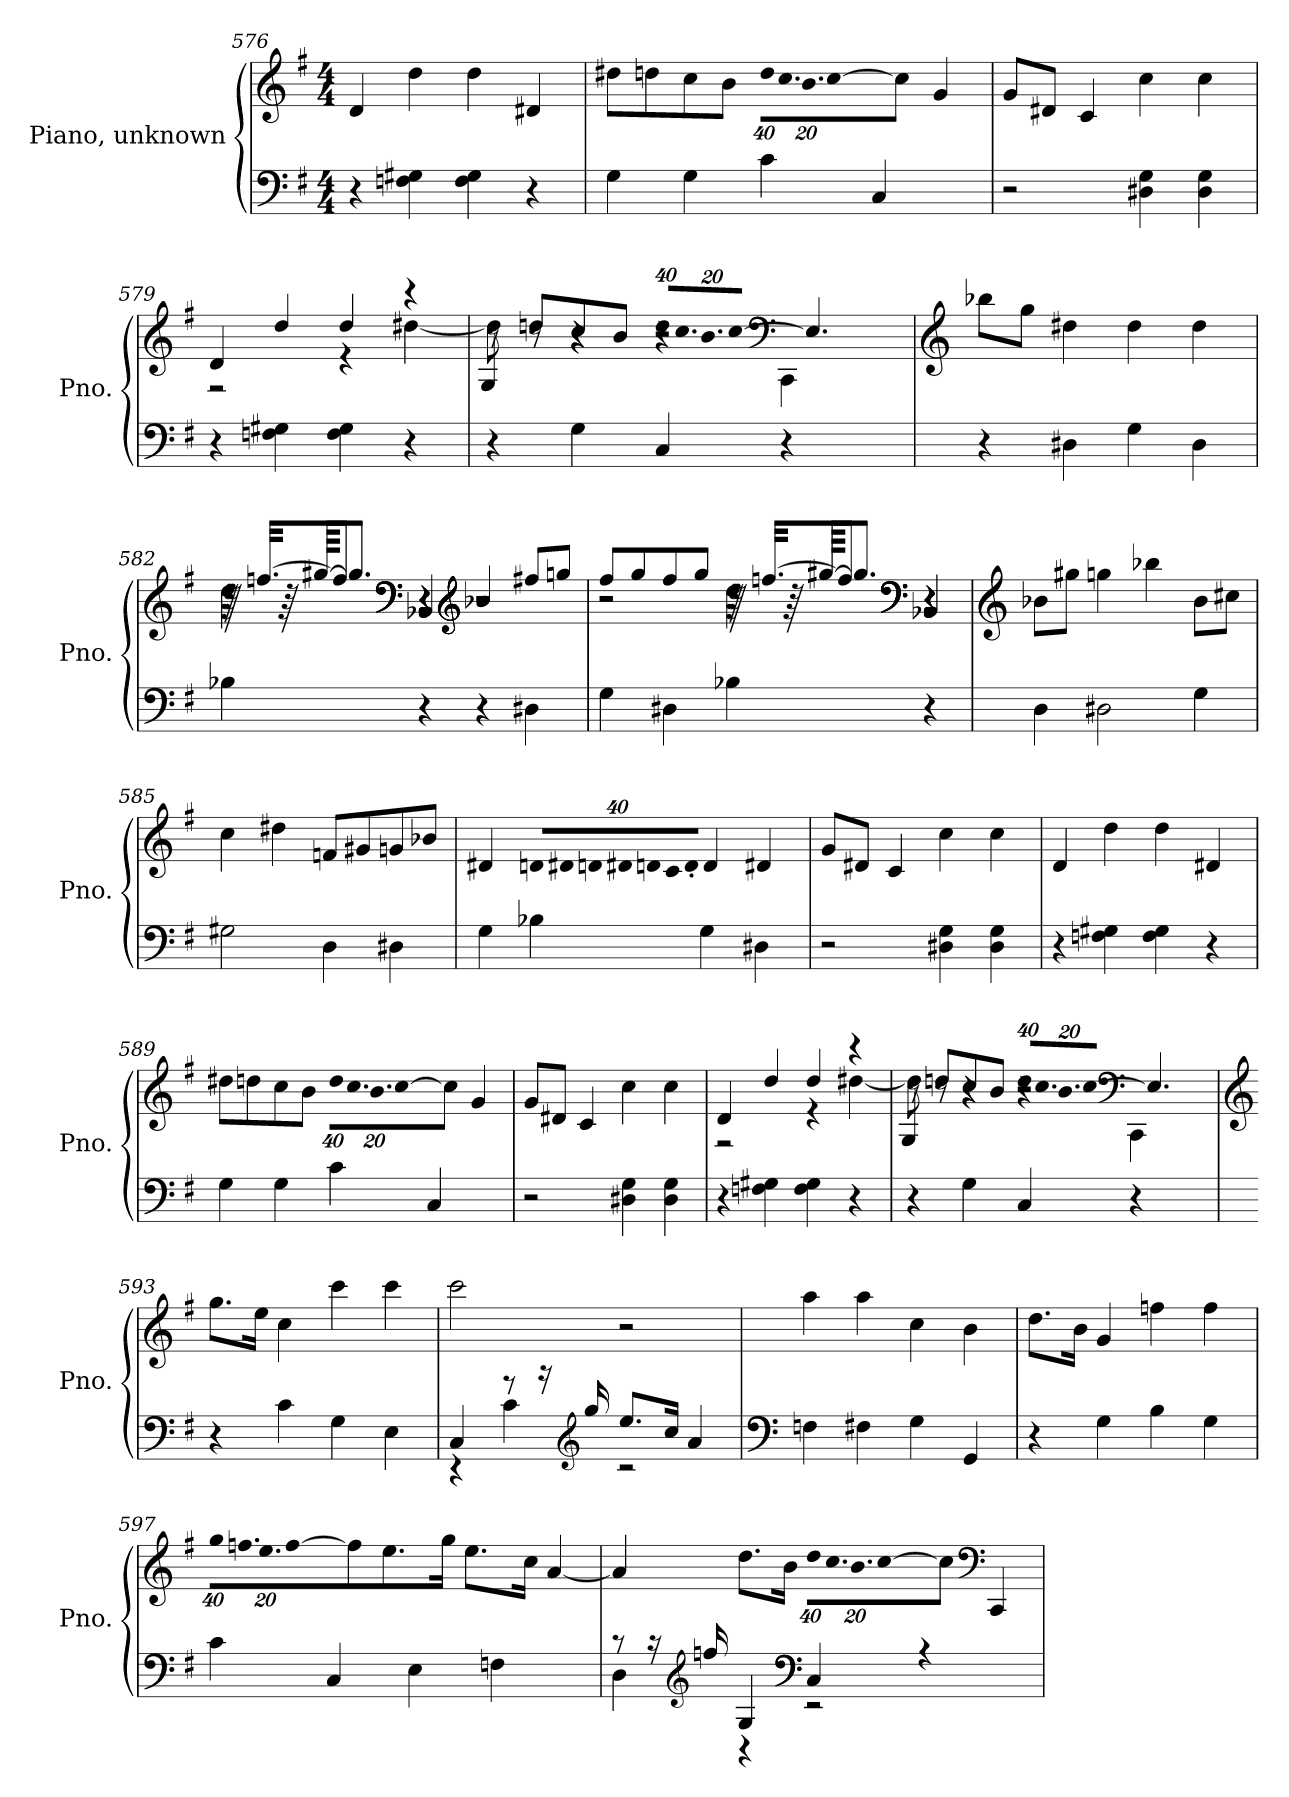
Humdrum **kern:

**kern	**kern
*part1	*part1
*staff2	*staff1
*I"Piano, unknown	*
*I'Pno.	*
!!LO:LB:g=z
*clefF4	*clefG2
*k[f#]	*k[f#]
*M4/4	*M4/4
=576	=576
4r	4d/
4Fn\ 4G#X\	4dd\
4F\ 4G#\	4dd\
4r	4d#X/
=577	=577
4G\	8dd#X\L
.	8ddn\
4G\	8cc\
.	8b\J
*	*Xbrackettup
!	!LO:N:vis=32
4c\	640%23dd\LLL
!	!LO:N:vis=64.
.	640%17cc\L
!	!LO:N:vis=64.
.	640%17b\J
!	!LO:N:vis=32
.	[640%23cc\JJ
.	8cc\J]
4C/	4g/
=578	=578
2r	8g/L
.	8d#X/J
.	4c/
4D#X\ 4G\	4cc\
4D#\ 4G\	4cc\
=579	=579
*	*^
4r	4d/	2r
4Fn\ 4G#X\	4dd/	.
4F\ 4G#\	4dd/	4r
4r	4r	[4dd#X\
!!LO:PB:g=z
=580	=580	=580
*	*	*^
4r	8r	8dd#\]	4G/
.	8ddn/L	8r	.
4G\	8cc/	4r	4r
.	8b/J	.	.
!	!LO:N:vis=32	!	!
4C/	640%23dd/LLL	4r	2r
!	!LO:N:vis=64.	!	!
.	640%17cc/L	.	.
!	!LO:N:vis=64.	!	!
.	640%17b/J	.	.
!	!LO:N:vis=32	!	!
.	[640%23cc/JJJ	.	.
.	4.cc/]	.	.
*	*clefF4	*	*
4r	.	4CC\	.
*	*v	*v	*v
=581	=581
*	*clefG2
4r	8bb-X\L
.	8gg\J
4D#X\	4dd#X\
4G\	4dd#\
4D#\	4dd#\
=582	=582
*	*^
*	*	*^
4B-X\	64r	4dd\	32r
.	[32.ffn/KKL	.	.
.	.	.	64r
.	.	.	[64gg#X/KKKL
.	8.ff/J]	.	8.gg#/J]
*	*clefF4	*	*
4r	4r	4r	4BB-X/
*	*clefG2	*	*
4r	2r	2r	4b-X/
4D#X\	.	.	8ff#X/L
.	.	.	8ggn/J
!!LO:LB:g=z	!!	!!
=583	=583	=583	=583
4G\	2r	2r	8ff#/L
.	.	.	8gg/
4D#X\	.	.	8ff#/
.	.	.	8gg/J
4B-X\	64r	4dd\	32r
.	[32.ffn/KKL	.	.
.	.	.	64r
.	.	.	[64gg#X/KKKL
.	8.ff/J]	.	8.gg#/J]
*	*clefF4	*	*
4r	4r	4r	4BB-X/
*	*v	*v	*v
=584	=584
*	*clefG2
4D\	8b-X\L
.	8gg#X\J
2D#X\	4ggn\
.	4bb-X\
4G\	8b-\L
.	8cc#X\J
=585	=585
2G#X\	4cc\
.	4dd#X\
4D\	8fn/L
.	8g#X/
4D#X\	8gn/
.	8b-X/J
!!LO:LB:g=z
=586	=586
4G\	4d#X/
!	!LO:N:vis=32
4B-X\	640%23dn/LLL
!	!LO:N:vis=32
.	640%23d#X/
!	!LO:N:vis=32
.	640%23dn/
!	!LO:N:vis=32
.	640%23d#X/
!	!LO:N:vis=32
.	640%23dn/
!	!LO:N:vis=32
.	640%23c/
!	!LO:N:vis=32
.	640%23d'/JJJ
4G\	.
.	4d/
4D#X\	.
.	4d#X/
640ryy	.
=587	=587
2r	8g/L
.	8d#X/J
.	4c/
4D#X\ 4G\	4cc\
4D#\ 4G\	4cc\
=588	=588
4r	4d/
4Fn\ 4G#X\	4dd\
4F\ 4G#\	4dd\
4r	4d#X/
=589	=589
4G\	8dd#X\L
.	8ddn\
4G\	8cc\
.	8b\J
!	!LO:N:vis=32
4c\	640%23dd\LLL
!	!LO:N:vis=64.
.	640%17cc\L
!	!LO:N:vis=64.
.	640%17b\J
!	!LO:N:vis=32
.	[640%23cc\JJ
.	8cc\J]
4C/	4g/
!!LO:LB:g=z
=590	=590
2r	8g/L
.	8d#X/J
.	4c/
4D#X\ 4G\	4cc\
4D#\ 4G\	4cc\
=591	=591
*	*^
4r	4d/	2r
4Fn\ 4G#X\	4dd/	.
4F\ 4G#\	4dd/	4r
4r	4r	[4dd#X\
=592	=592	=592
*	*	*^
4r	8r	8dd#\]	4G/
.	8ddn/L	8r	.
4G\	8cc/	4r	4r
.	8b/J	.	.
!	!LO:N:vis=32	!	!
4C/	640%23dd/LLL	4r	2r
!	!LO:N:vis=64.	!	!
.	640%17cc/L	.	.
!	!LO:N:vis=64.	!	!
.	640%17b/J	.	.
!	!LO:N:vis=32	!	!
.	[640%23cc/JJJ	.	.
.	4.cc/]	.	.
*	*clefF4	*	*
4r	.	4CC\	.
*	*v	*v	*v
=593	=593
*	*clefG2
4r	8.gg\L
.	16ee\Jk
4c\	4cc\
4G\	4ccc\
4E\	4ccc\
!!LO:LB:g=z
=594	=594
*^	*
4C/	4r	2ccc\
8r	4c\	.
16r	.	.
*clefG2	*	*
16gg/	.	.
8.ee/L	2r	2r
16cc/Jk	.	.
4a/	.	.
*v	*v	*
=595	=595
*clefF4	*
4Fn\	4aa\
4F#X\	4aa\
4G\	4cc\
4GG/	4b\
=596	=596
4r	8.dd\L
.	16b\Jk
4G\	4g/
4B\	4ffn\
4G\	4ff\
=597	=597
!	!LO:N:vis=32
4c\	640%23gg\LLL
!	!LO:N:vis=64.
.	640%17ffn\L
!	!LO:N:vis=64.
.	640%17ee\J
!	!LO:N:vis=32
.	[640%23ff\JJ
.	8ff\]
4C/	8.ee\
.	16gg\Jk
4E\	8.ee\L
.	16cc\Jk
4Fn\	[4a/
!!LO:LB:g=z
=598	=598
*^	*
8r	4D\	4a/]
16r	.	.
*clefG2	*	*
16ffn/	.	.
4G/	4r	8.dd\L
.	.	16b\Jk
*clefF4	*	*
!	!	!LO:N:vis=32
4C/	2r	640%23dd\LLL
!	!	!LO:N:vis=64.
.	.	640%17cc\L
!	!	!LO:N:vis=64.
.	.	640%17b\J
!	!	!LO:N:vis=32
.	.	[640%23cc\JJ
.	.	8cc\J]
*	*	*clefF4
4r	.	4CC/
*v	*v	*
=	=
*-	*-
